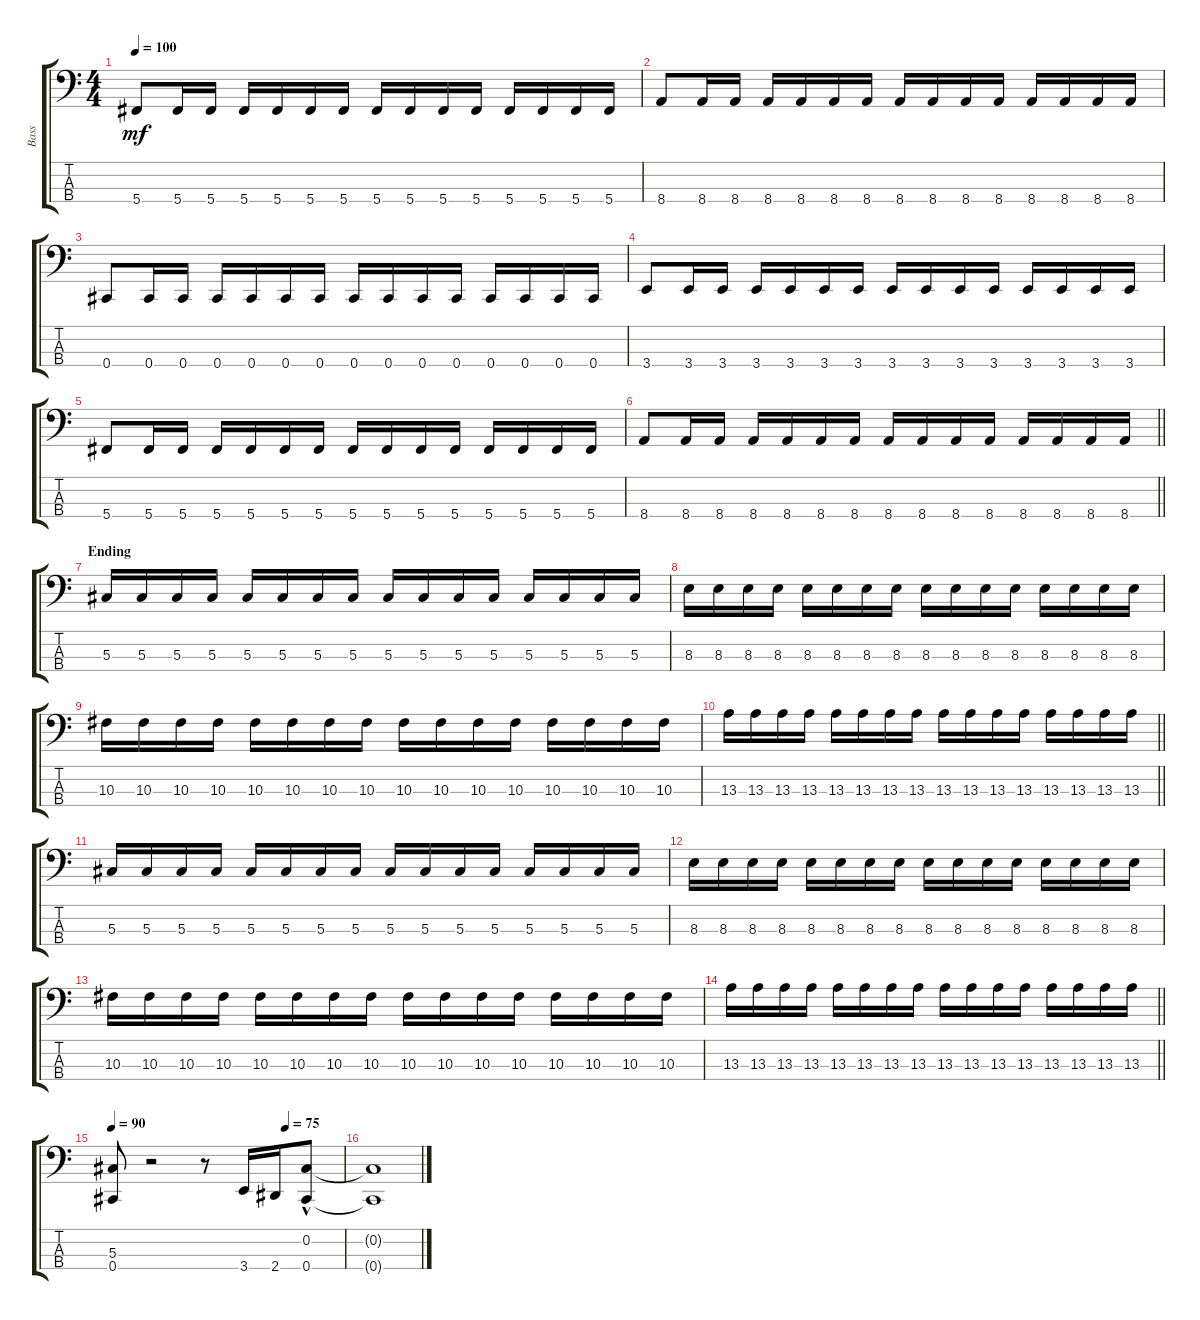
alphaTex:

\track ("Bass" "Bass") {instrument electricbassfinger}
\staff {score tabs}
\tuning (Gb2 Db2 Ab1 Db1) {hide}
\ts (4 4)
\tempo 100
\clef f4
\ks c
5.4.8{dy mf} 5.4.16 5.4.16 5.4.16 5.4.16 5.4.16 5.4.16 5.4.16 5.4.16 5.4.16 5.4.16 5.4.16 5.4.16 5.4.16 5.4.16 |
8.4.8 8.4.16 8.4.16 8.4.16 8.4.16 8.4.16 8.4.16 8.4.16 8.4.16 8.4.16 8.4.16 8.4.16 8.4.16 8.4.16 8.4.16 |
0.4.8 0.4.16 0.4.16 0.4.16 0.4.16 0.4.16 0.4.16 0.4.16 0.4.16 0.4.16 0.4.16 0.4.16 0.4.16 0.4.16 0.4.16 |
3.4.8 3.4.16 3.4.16 3.4.16 3.4.16 3.4.16 3.4.16 3.4.16 3.4.16 3.4.16 3.4.16 3.4.16 3.4.16 3.4.16 3.4.16 |
5.4.8 5.4.16 5.4.16 5.4.16 5.4.16 5.4.16 5.4.16 5.4.16 5.4.16 5.4.16 5.4.16 5.4.16 5.4.16 5.4.16 5.4.16 |
\barLineRight lightlight
8.4.8 8.4.16 8.4.16 8.4.16 8.4.16 8.4.16 8.4.16 8.4.16 8.4.16 8.4.16 8.4.16 8.4.16 8.4.16 8.4.16 8.4.16 |
\section ("" "Ending")
5.3.16 5.3.16 5.3.16 5.3.16 5.3.16 5.3.16 5.3.16 5.3.16 5.3.16 5.3.16 5.3.16 5.3.16 5.3.16 5.3.16 5.3.16 5.3.16 |
8.3.16 8.3.16 8.3.16 8.3.16 8.3.16 8.3.16 8.3.16 8.3.16 8.3.16 8.3.16 8.3.16 8.3.16 8.3.16 8.3.16 8.3.16 8.3.16 |
10.3.16 10.3.16 10.3.16 10.3.16 10.3.16 10.3.16 10.3.16 10.3.16 10.3.16 10.3.16 10.3.16 10.3.16 10.3.16 10.3.16 10.3.16 10.3.16 |
\barLineRight lightlight
13.3.16 13.3.16 13.3.16 13.3.16 13.3.16 13.3.16 13.3.16 13.3.16 13.3.16 13.3.16 13.3.16 13.3.16 13.3.16 13.3.16 13.3.16 13.3.16 |
5.3.16 5.3.16 5.3.16 5.3.16 5.3.16 5.3.16 5.3.16 5.3.16 5.3.16 5.3.16 5.3.16 5.3.16 5.3.16 5.3.16 5.3.16 5.3.16 |
8.3.16 8.3.16 8.3.16 8.3.16 8.3.16 8.3.16 8.3.16 8.3.16 8.3.16 8.3.16 8.3.16 8.3.16 8.3.16 8.3.16 8.3.16 8.3.16 |
10.3.16 10.3.16 10.3.16 10.3.16 10.3.16 10.3.16 10.3.16 10.3.16 10.3.16 10.3.16 10.3.16 10.3.16 10.3.16 10.3.16 10.3.16 10.3.16 |
\barLineRight lightlight
13.3.16 13.3.16 13.3.16 13.3.16 13.3.16 13.3.16 13.3.16 13.3.16 13.3.16 13.3.16 13.3.16 13.3.16 13.3.16 13.3.16 13.3.16 13.3.16 |
\tempo 90
\tempo (75 0.75)
(5.3 0.4).8 r.2 r.8 3.4.16 2.4.16 (0.2{hac} 0.4{hac}).8 |
(0.2{t} 0.4{t}).1
